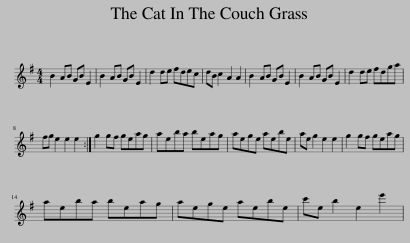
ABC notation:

X:1
L:1/8
M:4/4
I:linebreak $
K:Emin
V:1 treble
V:1
 B2 AB GB E2 | B2 AB GB E2 | d2 de fdec | dB c2 A2 A2 | B2 AB GB E2 | %5
 B2 AB GB E2 | d2 de fdga |$ fg e2 e2 e2 :| g2 gf geag | aeba beag | %10
 aege aebe | ae g2 e2 e2 | g2 gf geag |$ aeba beag | aege aebe | %15
 c'e b2 e2 e'2 | %16
